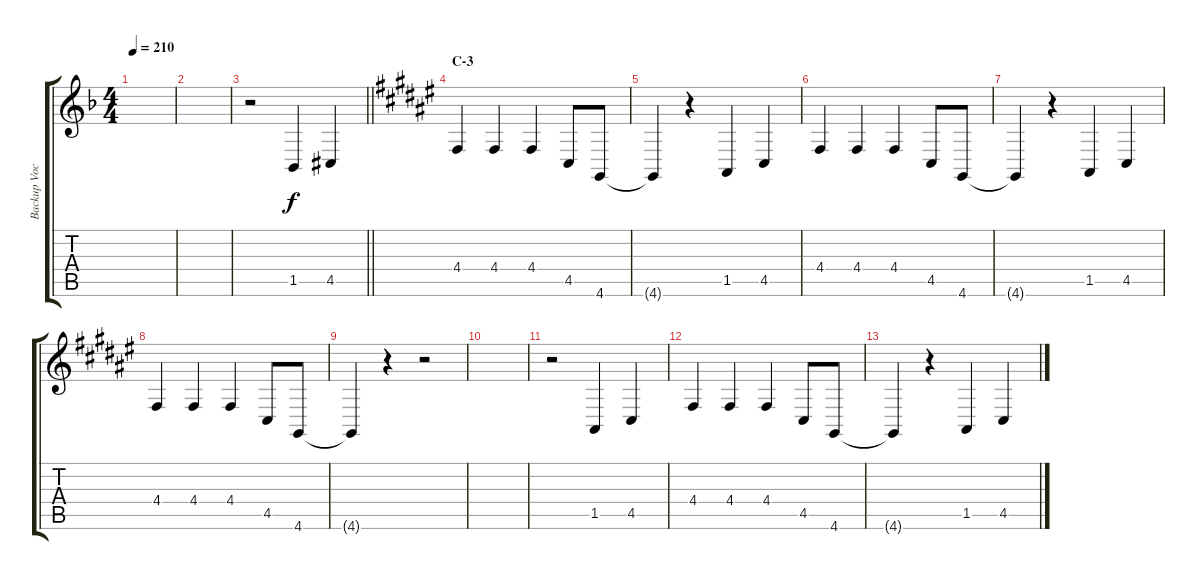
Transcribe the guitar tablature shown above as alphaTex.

\track ("Backup Vocals" "Backup Voc") {instrument altosax}
\staff {score tabs}
\tuning (E4 B3 G3 D3 A2 E2) {hide}
\ts (4 4)
\tempo 210
\clef g2
\ks f
|
|
\barLineRight lightlight
r.2 1.5.4 4.5{acc #}.4 |
\section ("" "C-3")
\ks f#
4.4.4 4.4.4 4.4.4 4.5.8 4.6.8 |
4.6{t}.4 r.4 1.5.4 4.5.4 |
4.4.4 4.4.4 4.4.4 4.5.8 4.6.8 |
4.6{t}.4 r.4 1.5.4 4.5.4 |
4.4.4 4.4.4 4.4.4 4.5.8 4.6.8 |
4.6{t}.4 r.4 r.2 |
|
r.2 1.5.4 4.5.4 |
4.4.4 4.4.4 4.4.4 4.5.8 4.6.8 |
4.6{t}.4 r.4 1.5.4 4.5.4
